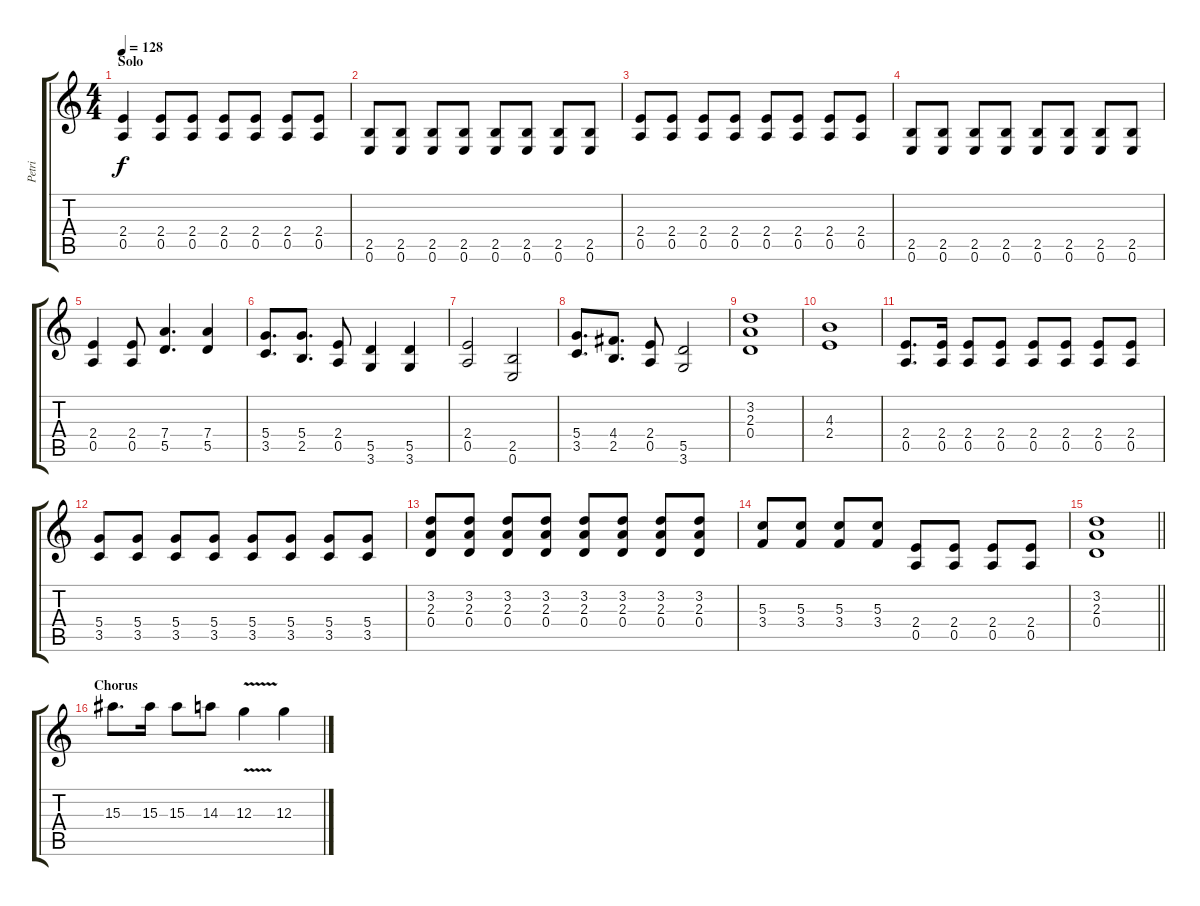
\track ("Petri" "Petri") {instrument distortionguitar}
\staff {score tabs}
\tuning (E4 B3 G3 D3 A2 E2) {hide}
\ts (4 4)
\section ("" "Solo")
\tempo 128
\clef g2
\ks c
(2.4 0.5).4{dy f} (2.4 0.5).8 (2.4 0.5).8 (2.4 0.5).8 (2.4 0.5).8 (2.4 0.5).8 (2.4 0.5).8 |
(2.5 0.6).8 (2.5 0.6).8 (2.5 0.6).8 (2.5 0.6).8 (2.5 0.6).8 (2.5 0.6).8 (2.5 0.6).8 (2.5 0.6).8 |
(2.4 0.5).8 (2.4 0.5).8 (2.4 0.5).8 (2.4 0.5).8 (2.4 0.5).8 (2.4 0.5).8 (2.4 0.5).8 (2.4 0.5).8 |
(2.5 0.6).8 (2.5 0.6).8 (2.5 0.6).8 (2.5 0.6).8 (2.5 0.6).8 (2.5 0.6).8 (2.5 0.6).8 (2.5 0.6).8 |
(2.4 0.5).4 (2.4 0.5).8 (7.4 5.5).4{d} (7.4 5.5).4 |
(5.4 3.5).8{d} (5.4 2.5).8{d} (2.4 0.5).8 (5.5 3.6).4 (5.5 3.6).4 |
(2.4 0.5).2 (2.5 0.6).2 |
(5.4 3.5).8{d} (4.4 2.5).8{d} (2.4 0.5).8 (5.5 3.6).2 |
(3.2 2.3 0.4).1 |
(4.3 2.4).1 |
(2.4 0.5).8{d} (2.4 0.5).16 (2.4 0.5).8 (2.4 0.5).8 (2.4 0.5).8 (2.4 0.5).8 (2.4 0.5).8 (2.4 0.5).8 |
(5.4 3.5).8 (5.4 3.5).8 (5.4 3.5).8 (5.4 3.5).8 (5.4 3.5).8 (5.4 3.5).8 (5.4 3.5).8 (5.4 3.5).8 |
(3.2 2.3 0.4).8 (3.2 2.3 0.4).8 (3.2 2.3 0.4).8 (3.2 2.3 0.4).8 (3.2 2.3 0.4).8 (3.2 2.3 0.4).8 (3.2 2.3 0.4).8 (3.2 2.3 0.4).8 |
(5.3 3.4).8 (5.3 3.4).8 (5.3 3.4).8 (5.3 3.4).8 (2.4 0.5).8 (2.4 0.5).8 (2.4 0.5).8 (2.4 0.5).8 |
\barLineRight lightlight
(3.2 2.3 0.4).1 |
\section ("" "Chorus")
15.3.8{d} 15.3.16 15.3.8 14.3.8 12.3{v}.4 12.3.4
